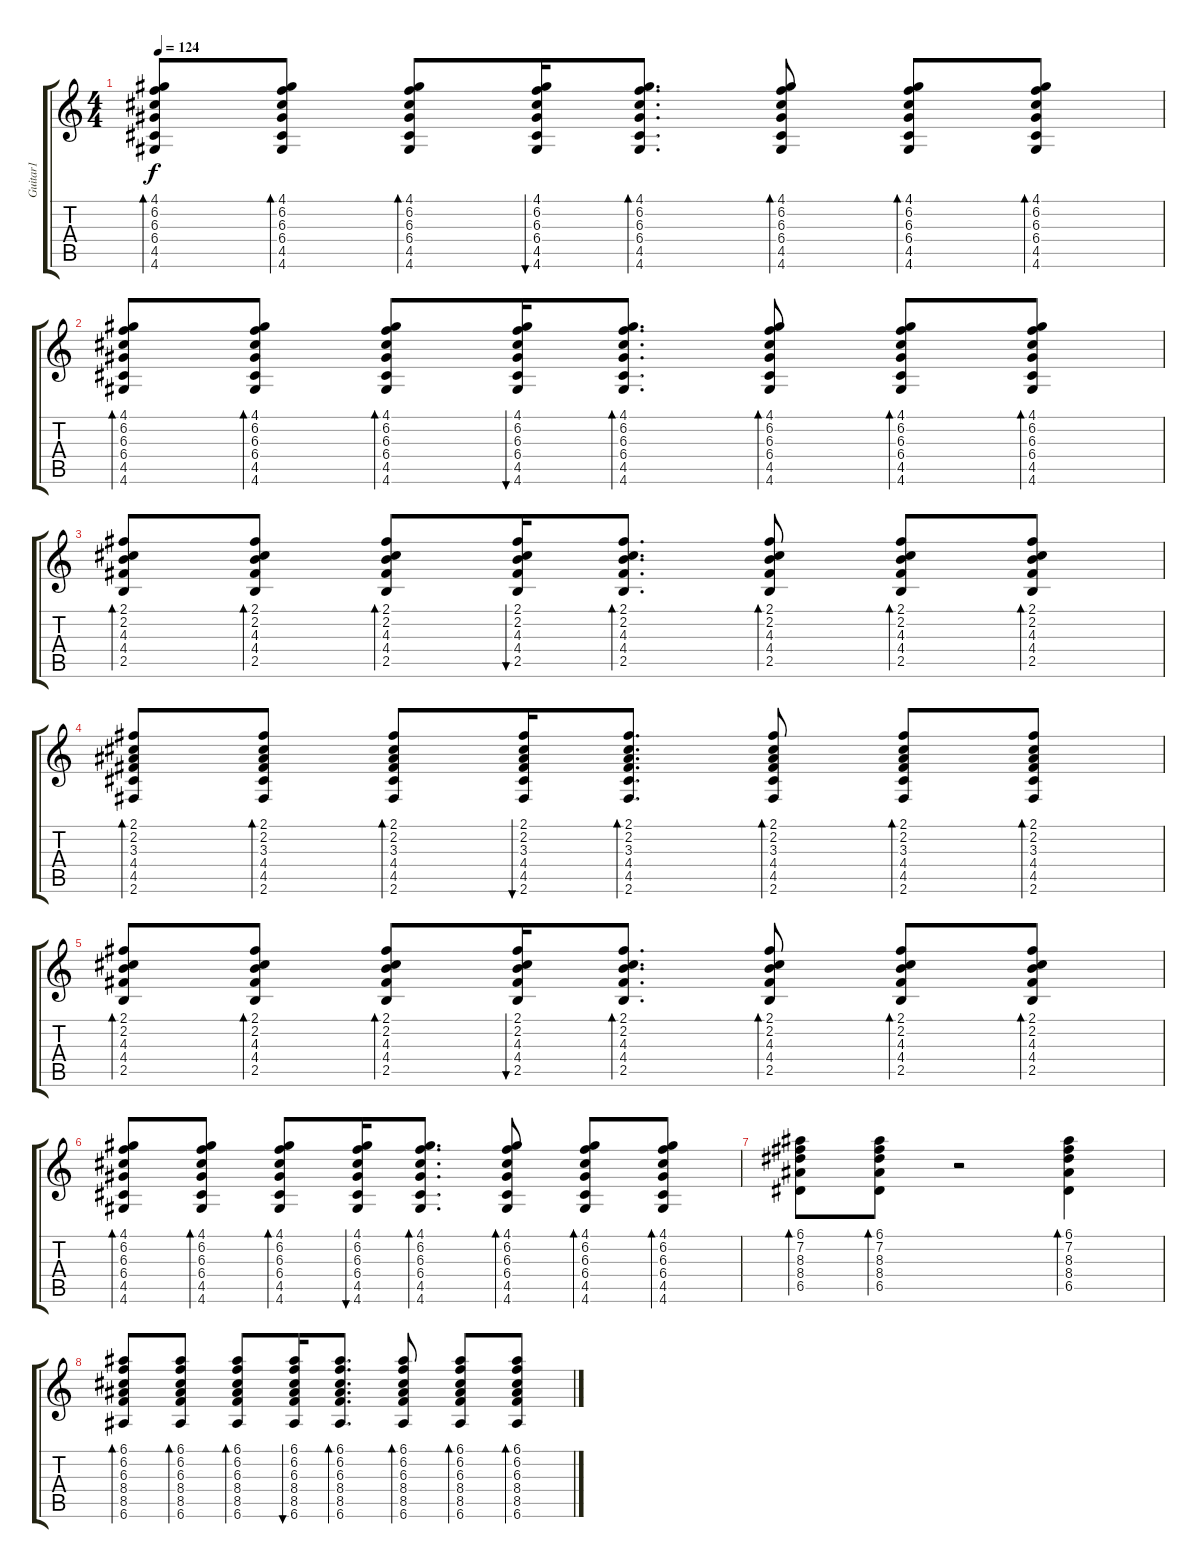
\track ("Guitar1" "Guitar1") {instrument acousticguitarnylon}
\staff {score tabs}
\tuning (E4 B3 G3 D3 A2 E2) {hide}
\ts (4 4)
\tempo 124
\clef g2
\ks c
(4.1 6.2 6.3 6.4 4.5 4.6).8{bd 60 dy f} (4.1 6.2 6.3 6.4 4.5 4.6).8{bd 60} (4.1 6.2 6.3 6.4 4.5 4.6).8{bd 60} (4.1 6.2 6.3 6.4 4.5 4.6).16{bu 60} (4.1 6.2 6.3 6.4 4.5 4.6).8{d bd 60} (4.1 6.2 6.3 6.4 4.5 4.6).8{bd 60} (4.1 6.2 6.3 6.4 4.5 4.6).8{bd 60} (4.1 6.2 6.3 6.4 4.5 4.6).8{bd 60} |
(4.1 6.2 6.3 6.4 4.5 4.6).8{bd 60} (4.1 6.2 6.3 6.4 4.5 4.6).8{bd 60} (4.1 6.2 6.3 6.4 4.5 4.6).8{bd 60} (4.1 6.2 6.3 6.4 4.5 4.6).16{bu 60} (4.1 6.2 6.3 6.4 4.5 4.6).8{d bd 60} (4.1 6.2 6.3 6.4 4.5 4.6).8{bd 60} (4.1 6.2 6.3 6.4 4.5 4.6).8{bd 60} (4.1 6.2 6.3 6.4 4.5 4.6).8{bd 60} |
(2.1 2.2 4.3 4.4 2.5).8{bd 60} (2.1 2.2 4.3 4.4 2.5).8{bd 60} (2.1 2.2 4.3 4.4 2.5).8{bd 60} (2.1 2.2 4.3 4.4 2.5).16{bu 60} (2.1 2.2 4.3 4.4 2.5).8{d bd 60} (2.1 2.2 4.3 4.4 2.5).8{bd 60} (2.1 2.2 4.3 4.4 2.5).8{bd 60} (2.1 2.2 4.3 4.4 2.5).8{bd 60} |
(2.1 2.2 3.3 4.4 4.5 2.6).8{bd 60} (2.1 2.2 3.3 4.4 4.5 2.6).8{bd 60} (2.1 2.2 3.3 4.4 4.5 2.6).8{bd 60} (2.1 2.2 3.3 4.4 4.5 2.6).16{bu 60} (2.1 2.2 3.3 4.4 4.5 2.6).8{d bd 60} (2.1 2.2 3.3 4.4 4.5 2.6).8{bd 60} (2.1 2.2 3.3 4.4 4.5 2.6).8{bd 60} (2.1 2.2 3.3 4.4 4.5 2.6).8{bd 60} |
(2.1 2.2 4.3 4.4 2.5).8{bd 60} (2.1 2.2 4.3 4.4 2.5).8{bd 60} (2.1 2.2 4.3 4.4 2.5).8{bd 60} (2.1 2.2 4.3 4.4 2.5).16{bu 60} (2.1 2.2 4.3 4.4 2.5).8{d bd 60} (2.1 2.2 4.3 4.4 2.5).8{bd 60} (2.1 2.2 4.3 4.4 2.5).8{bd 60} (2.1 2.2 4.3 4.4 2.5).8{bd 60} |
(4.1 6.2 6.3 6.4 4.5 4.6).8{bd 60} (4.1 6.2 6.3 6.4 4.5 4.6).8{bd 60} (4.1 6.2 6.3 6.4 4.5 4.6).8{bd 60} (4.1 6.2 6.3 6.4 4.5 4.6).16{bu 60} (4.1 6.2 6.3 6.4 4.5 4.6).8{d bd 60} (4.1 6.2 6.3 6.4 4.5 4.6).8{bd 60} (4.1 6.2 6.3 6.4 4.5 4.6).8{bd 60} (4.1 6.2 6.3 6.4 4.5 4.6).8{bd 60} |
(6.1 7.2 8.3 8.4 6.5).8{bd 60} (6.1 7.2 8.3 8.4 6.5).8{bd 60} r.2 (6.1 7.2 8.3 8.4 6.5).4{bd 60} |
(6.1 6.2 6.3 8.4 8.5 6.6).8{bd 60} (6.1 6.2 6.3 8.4 8.5 6.6).8{bd 60} (6.1 6.2 6.3 8.4 8.5 6.6).8{bd 60} (6.1 6.2 6.3 8.4 8.5 6.6).16{bu 60} (6.1 6.2 6.3 8.4 8.5 6.6).8{d bd 60} (6.1 6.2 6.3 8.4 8.5 6.6).8{bd 60} (6.1 6.2 6.3 8.4 8.5 6.6).8{bd 60} (6.1 6.2 6.3 8.4 8.5 6.6).8{bd 60}
